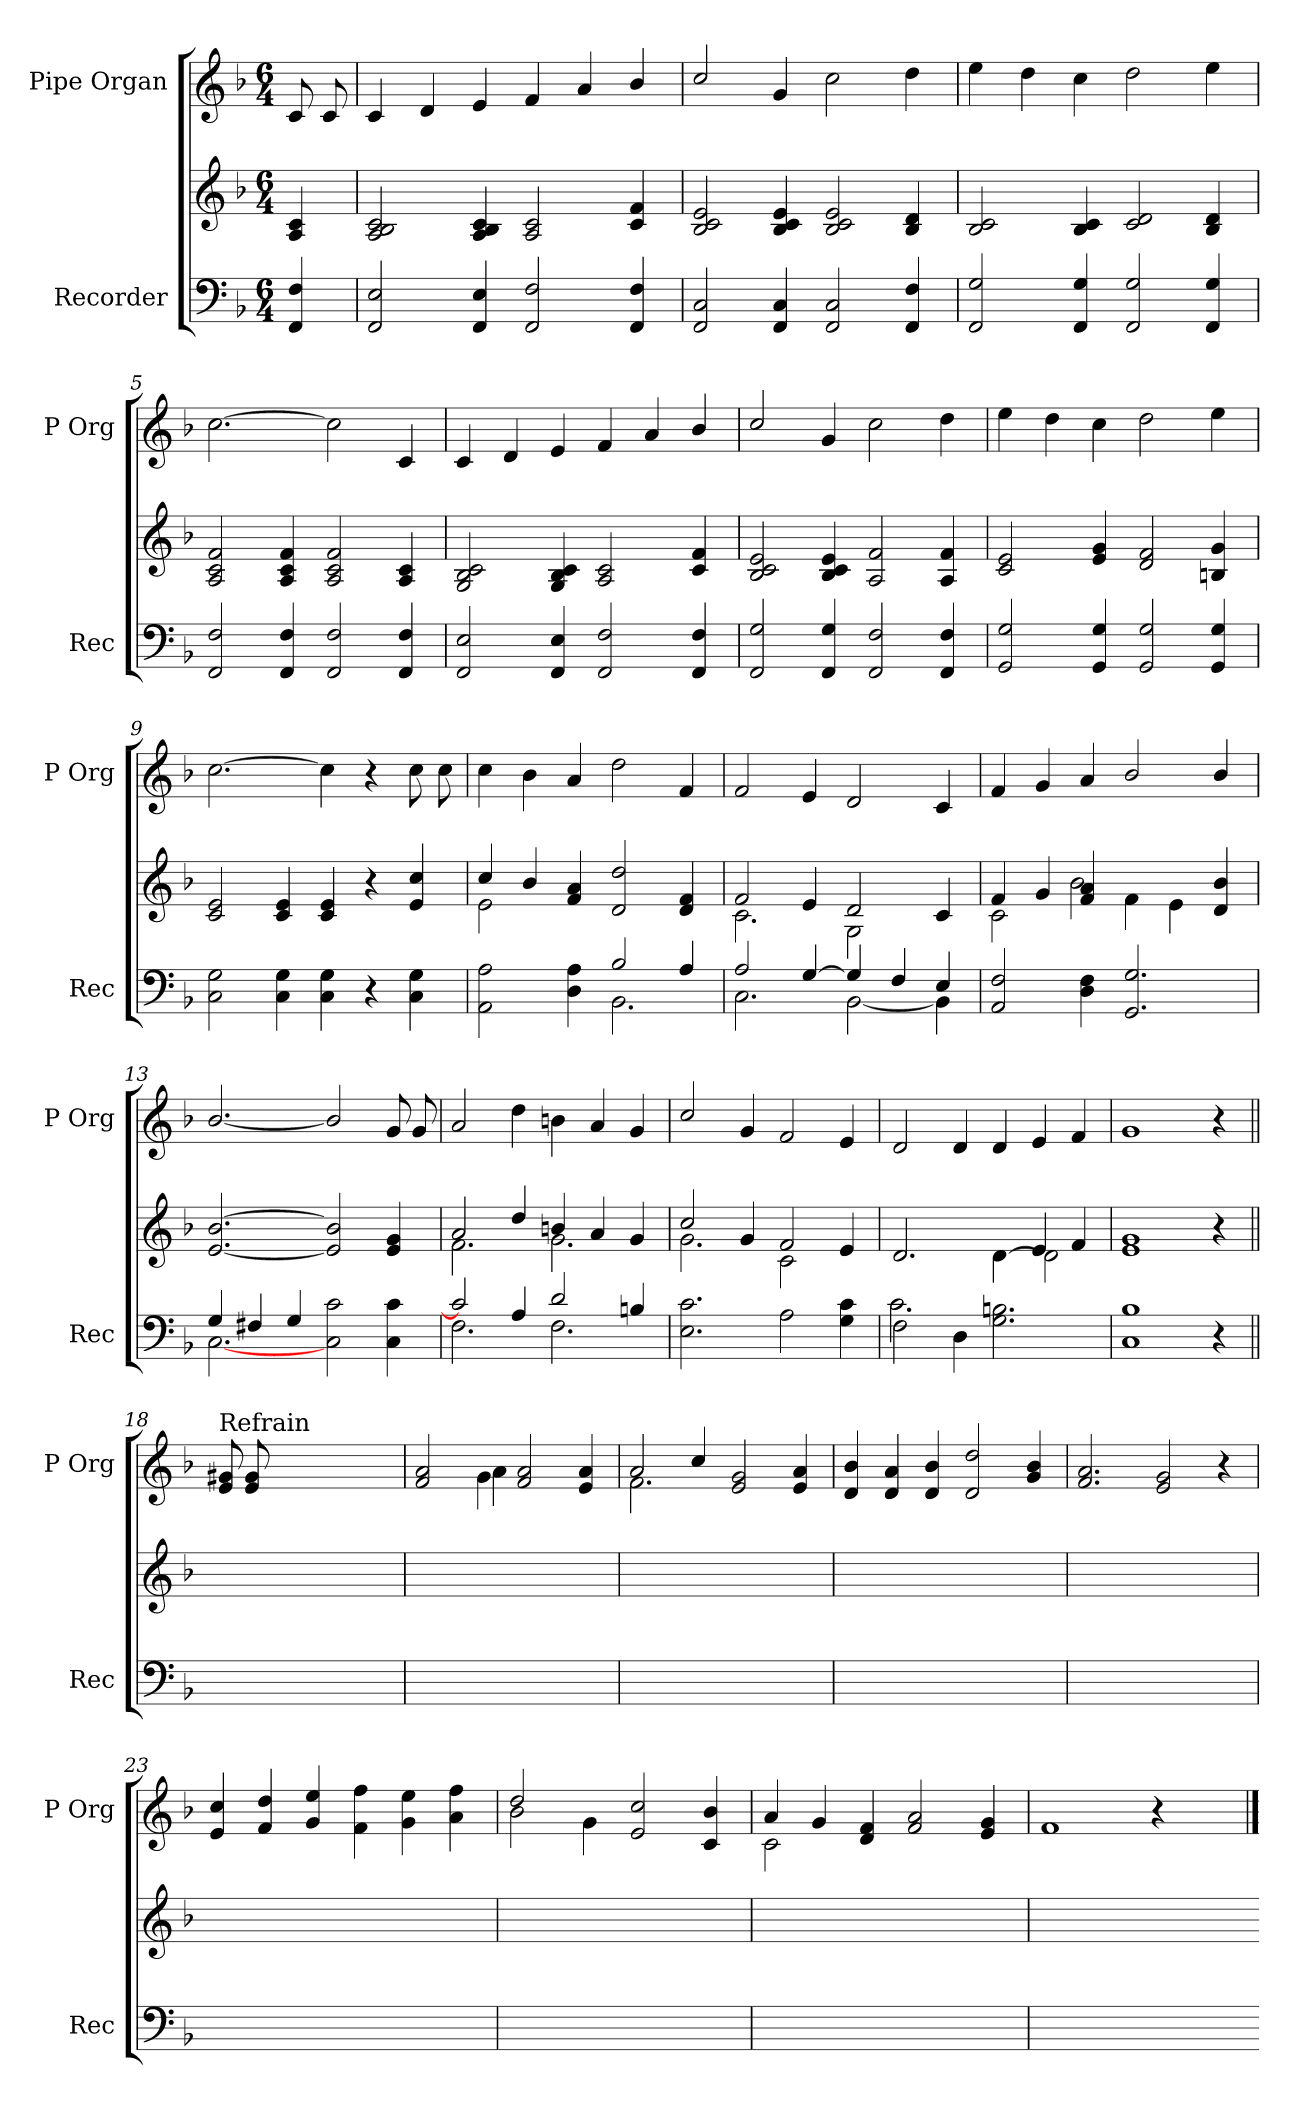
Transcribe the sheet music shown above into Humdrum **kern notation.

**kern	**kern	**kern
*part2	*part2	*part1
*staff3	*staff2	*staff1
*I"Recorder	*	*I"Pipe Organ
*I'Rec	*	*I'P Org
*clefF4	*clefG2	*clefG2
*k[b-]	*k[b-]	*k[b-]
*F:	*F:	*F:
*M6/4	*M6/4	*M6/4
=1	=1	=1
4FF/ 4F/	4A/ 4c/	8c
.	.	8c
=2	=2	=2
2FF/ 2E/	2A/ 2B-/ 2c/	4c
.	.	4d
4FF/ 4E/	4A/ 4B-/ 4c/	4e
2FF/ 2F/	2A/ 2c/	4f
.	.	4a
4FF/ 4F/	4c/ 4f/	4b-/
=3	=3	=3
2FF/ 2C/	2B-/ 2c/ 2e/	2cc/
4FF/ 4C/	4B-/ 4c/ 4e/	4g/
2FF/ 2C/	2B-/ 2c/ 2e/	2cc\
4FF/ 4F/	4B-/ 4d/	4dd\
=4	=4	=4
2FF/ 2G/	2B-/ 2c/	4ee\
.	.	4dd\
4FF/ 4G/	4B-/ 4c/	4cc\
2FF/ 2G/	2c/ 2d/	2dd\
4FF/ 4G/	4B-/ 4d/	4ee\
=5	=5	=5
2FF/ 2F/	2A/ 2c/ 2f/	[2.cc\
4FF/ 4F/	4A/ 4c/ 4f/	.
2FF/ 2F/	2A/ 2c/ 2f/	2cc\]
4FF/ 4F/	4A/ 4c/	4c/
=6	=6	=6
2FF/ 2E/	2G/ 2B-/ 2c/	4c/
.	.	4d/
4FF/ 4E/	4G/ 4B-/ 4c/	4e/
2FF/ 2F/	2A/ 2c/	4f/
.	.	4a/
4FF/ 4F/	4c/ 4f/	4b-/
=7	=7	=7
2FF/ 2G/	2B-/ 2c/ 2e/	2cc/
4FF/ 4G/	4B-/ 4c/ 4e/	4g/
2FF/ 2F/	2A/ 2f/	2cc\
4FF/ 4F/	4A/ 4f/	4dd\
=8	=8	=8
2GG/ 2G/	2c/ 2e/	4ee\
.	.	4dd\
4GG/ 4G/	4e/ 4g/	4cc\
2GG/ 2G/	2d/ 2f/	2dd\
4GG/ 4G/	4Bn/ 4g/	4ee\
=9	=9	=9
2C\ 2G\	2c/ 2e/	[2.cc\
4C\ 4G\	4c/ 4e/	.
4C\ 4G\	4c/ 4e/	4cc\]
4r	4r	4r
4C\ 4G\	4e/ 4cc/	8cc\
.	.	8cc\
=10	=10	=10
*^	*^	*
2AA\ 2A\	2.ryy	4cc/	2e	4cc\
.	.	4b-/	.	4b-\
4D\ 4A\	.	4f/ 4a/	1ryy	4a/
2B-/	2.BB-	2d/ 2dd/	.	2dd\
4A/	.	4d/ 4f/	.	4f/
=11	=11	=11	=11	=11
2A/	2.C	2f/	2.c	2f/
[4G/	.	4e/	.	4e/
4G/]	[2BB-	2d/	2G	2d/
4F/	.	.	.	.
4E/	4BB-]	4c/	4ryy	4c/
*v	*v	*	*	*
=12	=12	=12	=12
2AA/ 2F/	4f/	2c	4f/
.	4g/	.	4g/
4D\ 4F\	4f/ 4a/	2b-	4a/
2.GG/ 2.G/	4f\	.	2b-/
.	4e\	2ryy	.
.	4d/ 4b-/	.	4b-/
*	*v	*v	*
=13	=13	=13
*^	*	*
4G/	[2.C	[2.e/ [2.b-/	[2.b-/
4F#X/	.	.	.
4G/	.	.	.
2C\ 2c\	2.ryy	2e/] 2b-/]	2b-/]
4C\ 4c\	.	4e/ 4g/	8g/
.	.	.	8g/
=14	=14	=14	=14
*	*	*^	*
2c/]	2.F	2a/	2.f	2a/
4A/	.	4dd/	.	4dd\
2d/	2.F	4bn/	2.g	4bn\
.	.	4a/	.	4a/
4Bn/	.	4g/	.	4g/
*v	*v	*	*	*
=15	=15	=15	=15
2.E\ 2.c\	2cc/	2.g	2cc/
.	4g/	.	4g/
2A\	2f/	2c	2f/
4G\ 4c\	4e/	4ryy	4e/
=16	=16	=16	=16
*^	*	*	*
2F\	2.c	2.d/	1ryy	2d/
4D\	.	.	.	4d/
2.G\ 2.Bn\	2.ryy	[4d\	.	4d/
.	.	4e/	2d]	4e/
.	.	4f/	.	4f/
*v	*v	*	*	*
*	*v	*v	*
=17	=17	=17
1C\ 1B-\	1e/ 1g/	1g/
4r	4r	4r
=18||	=18||	=18||
!	!	!LO:TX:t=Refrain
1.ryy	1.ryy	8e/ 8g#X/
.	.	8e/ 8g#/
.	.	1ryy
.	.	4ryy
=19	=19	=19
*	*	*^
1.ryy	1.ryy	2f/ 2a/	2ryy
.	.	4g\	4a
.	.	2f/ 2a/	2.ryy
.	.	4e/ 4a/	.
=20	=20	=20	=20
1.ryy	1.ryy	2a/	2.f
.	.	4cc/	.
.	.	2e/ 2g/	2.ryy
.	.	4e/ 4a/	.
*	*	*v	*v
=21	=21	=21
1.ryy	1.ryy	4d/ 4b-/
.	.	4d/ 4a/
.	.	4d/ 4b-/
.	.	2d/ 2dd/
.	.	4g/ 4b-/
=22	=22	=22
1.ryy	1.ryy	2.f/ 2.a/
.	.	2e/ 2g/
.	.	4r
=23	=23	=23
1.ryy	1.ryy	4e/ 4cc/
.	.	4f/ 4dd/
.	.	4g/ 4ee/
.	.	4f\ 4ff\
.	.	4g\ 4ee\
.	.	4a\ 4ff\
=24	=24	=24
*	*	*^
1.ryy	1.ryy	2dd/	2b-
.	.	4g\	1ryy
.	.	2e/ 2cc/	.
.	.	4c/ 4b-/	.
=25	=25	=25	=25
1.ryy	1.ryy	4a/	2c
.	.	4g/	.
.	.	4d/ 4f/	1ryy
.	.	2f/ 2a/	.
.	.	4e/ 4g/	.
*	*	*v	*v
=26	=26	=26
1.ryy	1.ryy	1f/
.	.	4r
.	.	4ryy
=	=	==
*-	*-	*-
